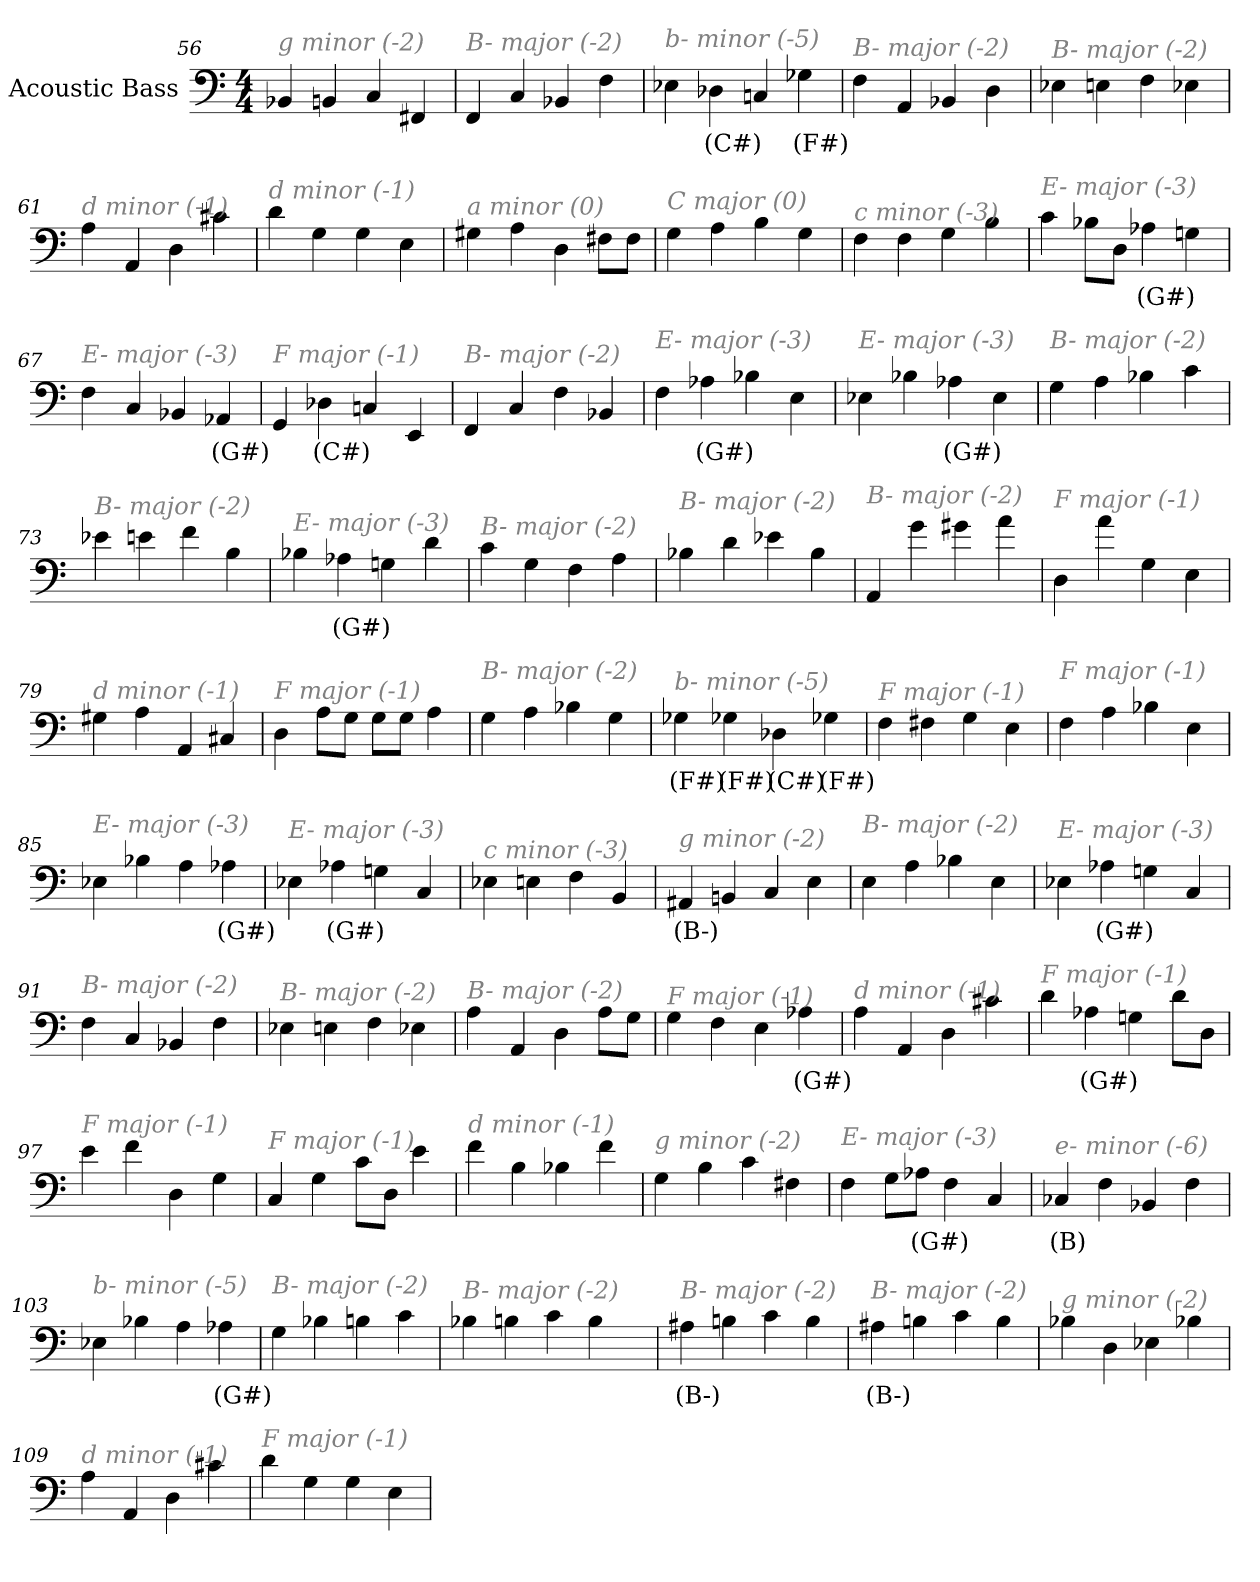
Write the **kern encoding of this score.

**kern	**text
*part1	*part1
*staff1	*staff1
*I"Acoustic Bass	*
*clefF4	*
*ITrd7c12	*
*k[]	*
*C:	*
*M4/4	*
=56	=56
!LO:TX:i:color=#808080:t=g minor (-2)	!
4BBB-X	.
4BBBn	.
4CC	.
4FFF#X	.
=57	=57
!LO:TX:i:color=#808080:t=B- major (-2)	!
4FFF	.
4CC	.
4BBB-X	.
4FF	.
=58	=58
!LO:TX:i:color=#808080:t=b- minor (-5)	!
4EE-X	.
4DD-Xi	(C#)
4CCn	.
4GG-Xi	(F#)
=59	=59
!LO:TX:i:color=#808080:t=B- major (-2)	!
4FF	.
4AAA	.
4BBB-X	.
4DD	.
=60	=60
!LO:TX:i:color=#808080:t=B- major (-2)	!
4EE-X	.
4EEn	.
4FF	.
4EE-X	.
=61	=61
!LO:TX:i:color=#808080:t=d minor (-1)	!
4AA	.
4AAA	.
4DD	.
4C#X	.
=62	=62
!LO:TX:i:color=#808080:t=d minor (-1)	!
4D	.
4GG	.
4GG	.
4EE	.
=63	=63
!LO:TX:i:color=#808080:t=a minor (0)	!
4GG#X	.
4AA	.
4DD	.
8FF#XL	.
8FF#J	.
=64	=64
!LO:TX:i:color=#808080:t=C major (0)	!
4GG	.
4AA	.
4BB	.
4GG	.
=65	=65
!LO:TX:i:color=#808080:t=c minor (-3)	!
4FF	.
4FF	.
4GG	.
4BB	.
=66	=66
!LO:TX:i:color=#808080:t=E- major (-3)	!
4C	.
8BB-XL	.
8DDJ	.
4AA-Xi	(G#)
4GGn	.
=67	=67
!LO:TX:i:color=#808080:t=E- major (-3)	!
4FF	.
4CC	.
4BBB-X	.
4AAA-Xi	(G#)
=68	=68
!LO:TX:i:color=#808080:t=F major (-1)	!
4GGG	.
4DD-Xi	(C#)
4CCn	.
4EEE	.
=69	=69
!LO:TX:i:color=#808080:t=B- major (-2)	!
4FFF	.
4CC	.
4FF	.
4BBB-X	.
=70	=70
!LO:TX:i:color=#808080:t=E- major (-3)	!
4FF	.
4AA-Xi	(G#)
4BB-X	.
4EE	.
=71	=71
!LO:TX:i:color=#808080:t=E- major (-3)	!
4EE-X	.
4BB-X	.
4AA-Xi	(G#)
4EE-	.
=72	=72
!LO:TX:i:color=#808080:t=B- major (-2)	!
4GG	.
4AA	.
4BB-X	.
4C	.
=73	=73
!LO:TX:i:color=#808080:t=B- major (-2)	!
4E-X	.
4En	.
4F	.
4BB	.
=74	=74
!LO:TX:i:color=#808080:t=E- major (-3)	!
4BB-X	.
4AA-Xi	(G#)
4GGn	.
4D	.
=75	=75
!LO:TX:i:color=#808080:t=B- major (-2)	!
4C	.
4GG	.
4FF	.
4AA	.
=76	=76
!LO:TX:i:color=#808080:t=B- major (-2)	!
4BB-X	.
4D	.
4E-X	.
4BB-	.
=77	=77
!LO:TX:i:color=#808080:t=B- major (-2)	!
4AAA	.
4G	.
4G#X	.
4A	.
=78	=78
!LO:TX:i:color=#808080:t=F major (-1)	!
4DD	.
4A	.
4GG	.
4EE	.
=79	=79
!LO:TX:i:color=#808080:t=d minor (-1)	!
4GG#X	.
4AA	.
4AAA	.
4CC#X	.
=80	=80
!LO:TX:i:color=#808080:t=F major (-1)	!
4DD	.
8AAL	.
8GGJ	.
8GGL	.
8GGJ	.
4AA	.
=81	=81
!LO:TX:i:color=#808080:t=B- major (-2)	!
4GG	.
4AA	.
4BB-X	.
4GG	.
=82	=82
!LO:TX:i:color=#808080:t=b- minor (-5)	!
4GG-Xi	(F#)
4GG-Xi	(F#)
4DD-Xi	(C#)
4GG-Xi	(F#)
=83	=83
!LO:TX:i:color=#808080:t=F major (-1)	!
4FF	.
4FF#X	.
4GG	.
4EE	.
=84	=84
!LO:TX:i:color=#808080:t=F major (-1)	!
4FF	.
4AA	.
4BB-X	.
4EE	.
=85	=85
!LO:TX:i:color=#808080:t=E- major (-3)	!
4EE-X	.
4BB-X	.
4AA	.
4AA-Xi	(G#)
=86	=86
!LO:TX:i:color=#808080:t=E- major (-3)	!
4EE-X	.
4AA-Xi	(G#)
4GGn	.
4CC	.
=87	=87
!LO:TX:i:color=#808080:t=c minor (-3)	!
4EE-X	.
4EEn	.
4FF	.
4BBB	.
=88	=88
!LO:TX:i:color=#808080:t=g minor (-2)	!
4AAA#Xj	(B-)
4BBBn	.
4CC	.
4EE	.
=89	=89
!LO:TX:i:color=#808080:t=B- major (-2)	!
4EE	.
4AA	.
4BB-X	.
4EE	.
=90	=90
!LO:TX:i:color=#808080:t=E- major (-3)	!
4EE-X	.
4AA-Xi	(G#)
4GGn	.
4CC	.
=91	=91
!LO:TX:i:color=#808080:t=B- major (-2)	!
4FF	.
4CC	.
4BBB-X	.
4FF	.
=92	=92
!LO:TX:i:color=#808080:t=B- major (-2)	!
4EE-X	.
4EEn	.
4FF	.
4EE-X	.
=93	=93
!LO:TX:i:color=#808080:t=B- major (-2)	!
4AA	.
4AAA	.
4DD	.
8AAL	.
8GGJ	.
=94	=94
!LO:TX:i:color=#808080:t=F major (-1)	!
4GG	.
4FF	.
4EE	.
4AA-Xi	(G#)
=95	=95
!LO:TX:i:color=#808080:t=d minor (-1)	!
4AA	.
4AAA	.
4DD	.
4C#X	.
=96	=96
!LO:TX:i:color=#808080:t=F major (-1)	!
4D	.
4AA-Xi	(G#)
4GGn	.
8DL	.
8DDJ	.
=97	=97
!LO:TX:i:color=#808080:t=F major (-1)	!
4E	.
4F	.
4DD	.
4GG	.
=98	=98
!LO:TX:i:color=#808080:t=F major (-1)	!
4CC	.
4GG	.
8CL	.
8DDJ	.
4E	.
=99	=99
!LO:TX:i:color=#808080:t=d minor (-1)	!
4F	.
4BB	.
4BB-X	.
4F	.
=100	=100
!LO:TX:i:color=#808080:t=g minor (-2)	!
4GG	.
4BB	.
4C	.
4FF#X	.
=101	=101
!LO:TX:i:color=#808080:t=E- major (-3)	!
4FF	.
8GGL	.
8AA-XiJ	(G#)
4FF	.
4CC	.
=102	=102
!LO:TX:i:color=#808080:t=e- minor (-6)	!
4CC-Xi	(B)
4FF	.
4BBB-X	.
4FF	.
=103	=103
!LO:TX:i:color=#808080:t=b- minor (-5)	!
4EE-X	.
4BB-X	.
4AA	.
4AA-Xi	(G#)
=104	=104
!LO:TX:i:color=#808080:t=B- major (-2)	!
4GG	.
4BB-X	.
4BBn	.
4C	.
=105	=105
!LO:TX:i:color=#808080:t=B- major (-2)	!
4BB-X	.
4BBn	.
4C	.
4BB	.
=106	=106
!LO:TX:i:color=#808080:t=B- major (-2)	!
4AA#Xj	(B-)
4BBn	.
4C	.
4BB	.
=107	=107
!LO:TX:i:color=#808080:t=B- major (-2)	!
4AA#Xj	(B-)
4BBn	.
4C	.
4BB	.
=108	=108
!LO:TX:i:color=#808080:t=g minor (-2)	!
4BB-X	.
4DD	.
4EE-X	.
4BB-X	.
=109	=109
!LO:TX:i:color=#808080:t=d minor (-1)	!
4AA	.
4AAA	.
4DD	.
4C#X	.
=110	=110
!LO:TX:i:color=#808080:t=F major (-1)	!
4D	.
4GG	.
4GG	.
4EE	.
=	=
*-	*-
